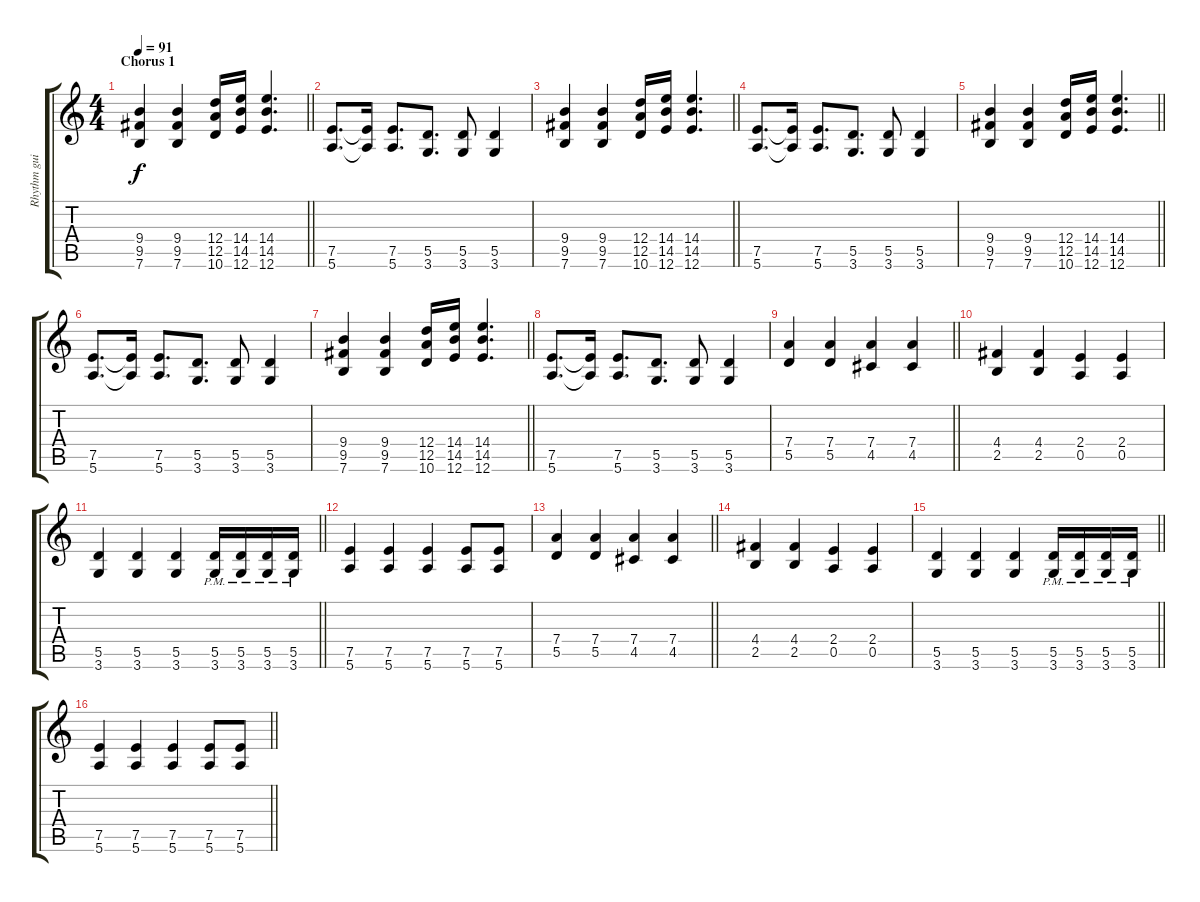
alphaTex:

\track ("Rhythm guitar" "Rhythm gui") {instrument overdrivenguitar}
\staff {score tabs}
\tuning (E4 B3 G3 D3 A2 E2) {hide}
\ts (4 4)
\section ("" "Chorus 1")
\tempo 91
\clef g2
\barLineRight lightlight
\ks c
(9.4 9.5 7.6).4{dy f} (9.4 9.5 7.6).4 (12.4 12.5 10.6).16 (14.4 14.5 12.6).16 (14.4 14.5 12.6).4{d} |
\section ("" "")
(7.5 5.6).8{d} (7.5{t} 5.6{t}).16 (7.5 5.6).8{d} (5.5 3.6).8{d} (5.5 3.6).8 (5.5 3.6).4 |
\barLineRight lightlight
(9.4 9.5 7.6).4 (9.4 9.5 7.6).4 (12.4 12.5 10.6).16 (14.4 14.5 12.6).16 (14.4 14.5 12.6).4{d} |
(7.5 5.6).8{d} (7.5{t} 5.6{t}).16 (7.5 5.6).8{d} (5.5 3.6).8{d} (5.5 3.6).8 (5.5 3.6).4 |
\barLineRight lightlight
(9.4 9.5 7.6).4 (9.4 9.5 7.6).4 (12.4 12.5 10.6).16 (14.4 14.5 12.6).16 (14.4 14.5 12.6).4{d} |
(7.5 5.6).8{d} (7.5{t} 5.6{t}).16 (7.5 5.6).8{d} (5.5 3.6).8{d} (5.5 3.6).8 (5.5 3.6).4 |
\barLineRight lightlight
(9.4 9.5 7.6).4 (9.4 9.5 7.6).4 (12.4 12.5 10.6).16 (14.4 14.5 12.6).16 (14.4 14.5 12.6).4{d} |
(7.5 5.6).8{d} (7.5{t} 5.6{t}).16 (7.5 5.6).8{d} (5.5 3.6).8{d} (5.5 3.6).8 (5.5 3.6).4 |
\barLineRight lightlight
(7.4 5.5).4 (7.4 5.5).4 (7.4 4.5).4 (7.4 4.5).4 |
(4.4 2.5).4 (4.4 2.5).4 (2.4 0.5).4 (2.4 0.5).4 |
\barLineRight lightlight
(5.5 3.6).4 (5.5 3.6).4 (5.5 3.6).4 (5.5{pm} 3.6).16 (5.5{pm} 3.6).16 (5.5{pm} 3.6).16 (5.5{pm} 3.6).16 |
(7.5 5.6).4 (7.5 5.6).4 (7.5 5.6).4 (7.5 5.6).8 (7.5 5.6).8 |
\barLineRight lightlight
(7.4 5.5).4 (7.4 5.5).4 (7.4 4.5).4 (7.4 4.5).4 |
(4.4 2.5).4 (4.4 2.5).4 (2.4 0.5).4 (2.4 0.5).4 |
\barLineRight lightlight
(5.5 3.6).4 (5.5 3.6).4 (5.5 3.6).4 (5.5{pm} 3.6).16 (5.5{pm} 3.6).16 (5.5{pm} 3.6).16 (5.5{pm} 3.6).16 |
\barLineRight lightlight
(7.5 5.6).4 (7.5 5.6).4 (7.5 5.6).4 (7.5 5.6).8 (7.5 5.6).8
